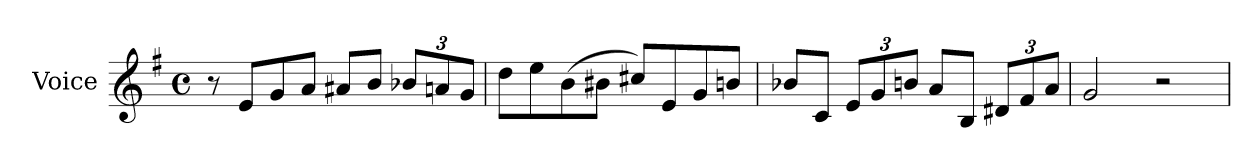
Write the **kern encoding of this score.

**kern
*part1
*staff1
*I"Voice
*I'Voice
*clefG2
*k[f#]
*M4/4
*met(c)
=1
8r
8e/L
8g/
8a/J
8a#X/L
8b/J
12b-X/L
12an/
12g/J
=2
8dd\L
8ee\
(>8b\
8b#X\J
8cc#X/L)
8e/
8g/
8bn/J
=3
8b-X/L
8c/J
12e/L
12g/
12bn/J
8a/L
8B/J
12d#X/L
12f#/
12a/J
=4
2g/
2rcc
=
*-
